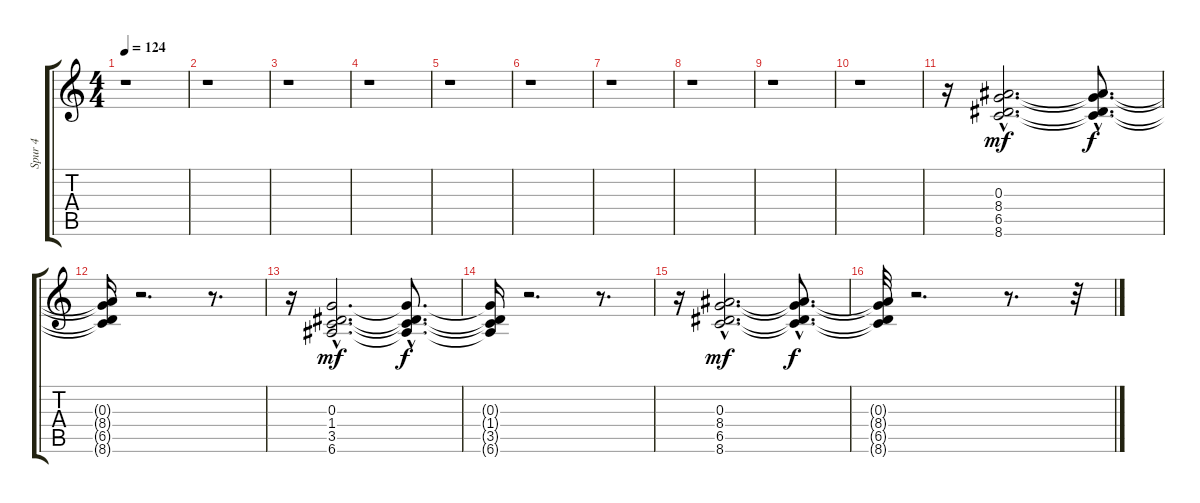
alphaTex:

\track ("Spur 4" "Spur 4") {instrument electricguitarclean}
\staff {score tabs}
\tuning (E4 B3 G3 D3 A2 E2) {hide}
\ts (4 4)
\tempo 124
\clef g2
\ks c
r.1{dy f} |
r.1 |
r.1 |
r.1 |
r.1 |
r.1 |
r.1 |
r.1 |
r.1 |
r.1 |
r.16 (0.3{hac} 8.4{hac} 6.5{hac} 8.6{hac}).2{d dy mf} (0.3{hac t} 8.4{hac t} 6.5{hac t} 8.6{hac t}).8{d dy f} |
(0.3{t} 8.4{t} 6.5{t} 8.6{t}).16 r.2{d} r.8{d} |
r.16 (0.3{hac} 1.4{hac} 3.5{hac} 6.6{hac}).2{d dy mf} (0.3{hac t} 1.4{hac t} 3.5{hac t} 6.6{hac t}).8{d dy f} |
(0.3{t} 1.4{t} 3.5{t} 6.6{t}).16 r.2{d} r.8{d} |
r.16 (0.3{hac} 8.4{hac} 6.5{hac} 8.6{hac}).2{d dy mf} (0.3{hac t} 8.4{hac t} 6.5{hac t} 8.6{hac t}).8{d dy f} |
(0.3{t} 8.4{t} 6.5{t} 8.6{t}).32 r.2{d} r.8{d} r.32
